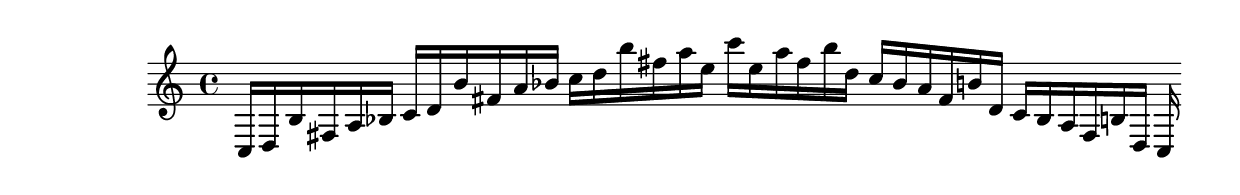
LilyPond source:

% z vector: tensor([[-3.2846,  0.9810,  2.3970, -2.0970, -0.5408, -0.6057, -0.0404, -0.9717, 0.3901,  1.6963, -2.3072, -0.6354]])
\new PianoStaff <<
\cadenzaOn
\new Staff = "right" {
\clef treble
    c16 [ d b fis a bes ]
    c' [ d' b' fis' a' bes' ]
    c'' [ d'' b'' fis'' a'' e'' ]
    c''' [ e'' a'' fis'' b'' d'' ]
    c'' [ bes' a' fis' b' d' ]
    c' [ bes a fis b d ]
    c
}
>>
